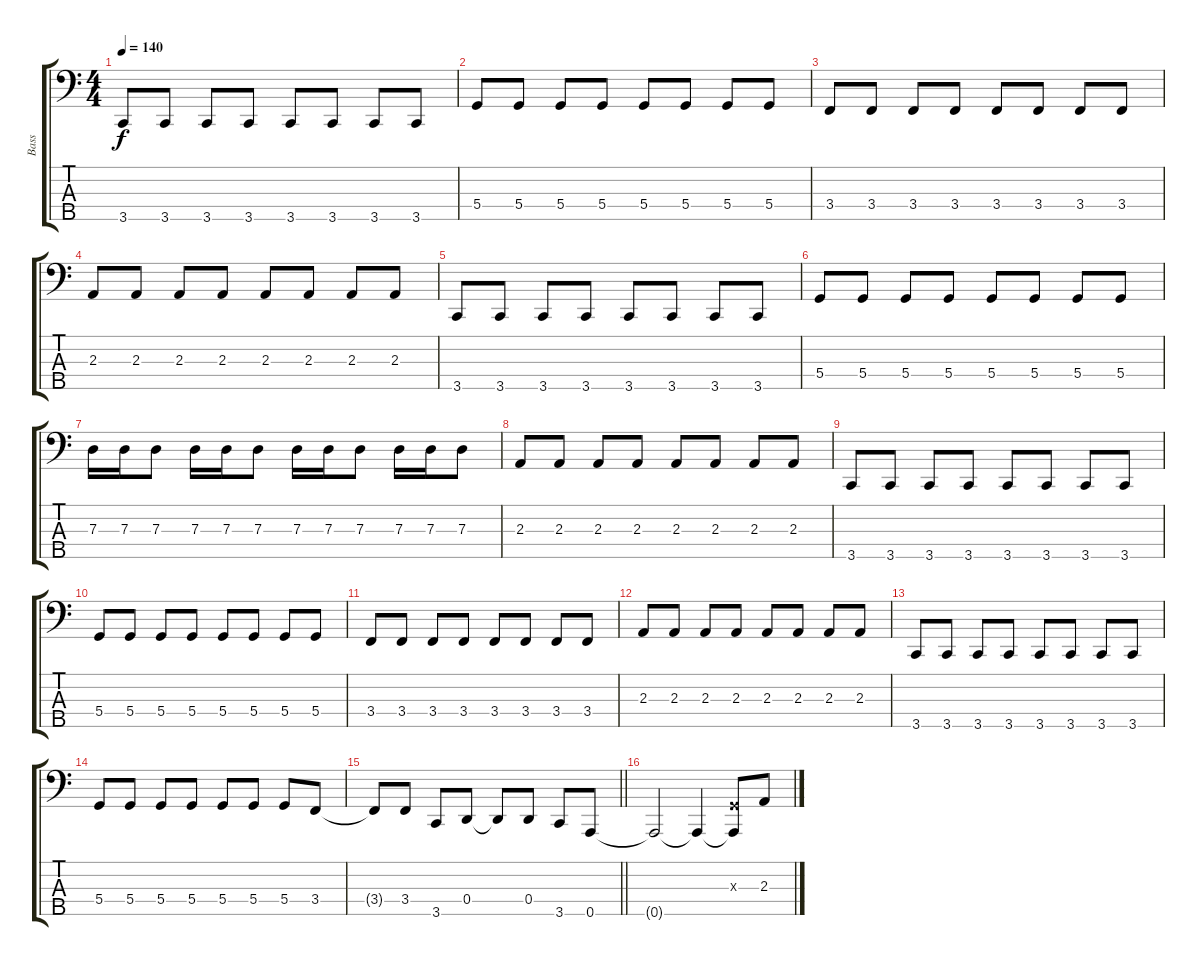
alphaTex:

\track ("Bass" "Bass") {instrument electricbasspick}
\staff {score tabs}
\tuning (F2 C2 G1 D1 A0) {hide}
\ts (4 4)
\tempo 140
\clef f4
\ks c
3.5.8{dy f} 3.5.8 3.5.8 3.5.8 3.5.8 3.5.8 3.5.8 3.5.8 |
5.4.8 5.4.8 5.4.8 5.4.8 5.4.8 5.4.8 5.4.8 5.4.8 |
3.4.8 3.4.8 3.4.8 3.4.8 3.4.8 3.4.8 3.4.8 3.4.8 |
2.3.8 2.3.8 2.3.8 2.3.8 2.3.8 2.3.8 2.3.8 2.3.8 |
3.5.8 3.5.8 3.5.8 3.5.8 3.5.8 3.5.8 3.5.8 3.5.8 |
5.4.8 5.4.8 5.4.8 5.4.8 5.4.8 5.4.8 5.4.8 5.4.8 |
7.3.16 7.3.16 7.3.8 7.3.16 7.3.16 7.3.8 7.3.16 7.3.16 7.3.8 7.3.16 7.3.16 7.3.8 |
2.3.8 2.3.8 2.3.8 2.3.8 2.3.8 2.3.8 2.3.8 2.3.8 |
3.5.8 3.5.8 3.5.8 3.5.8 3.5.8 3.5.8 3.5.8 3.5.8 |
5.4.8 5.4.8 5.4.8 5.4.8 5.4.8 5.4.8 5.4.8 5.4.8 |
3.4.8 3.4.8 3.4.8 3.4.8 3.4.8 3.4.8 3.4.8 3.4.8 |
2.3.8 2.3.8 2.3.8 2.3.8 2.3.8 2.3.8 2.3.8 2.3.8 |
3.5.8 3.5.8 3.5.8 3.5.8 3.5.8 3.5.8 3.5.8 3.5.8 |
5.4.8 5.4.8 5.4.8 5.4.8 5.4.8 5.4.8 5.4.8 3.4.8 |
\barLineRight lightlight
3.4{t}.8 3.4.8 3.5.8 0.4.8 0.4{t}.8 0.4.8 3.5.8 0.5.8 |
0.5{t}.2 0.5{t}.4 (0.3{x} 0.5{t}).8 2.3.8
